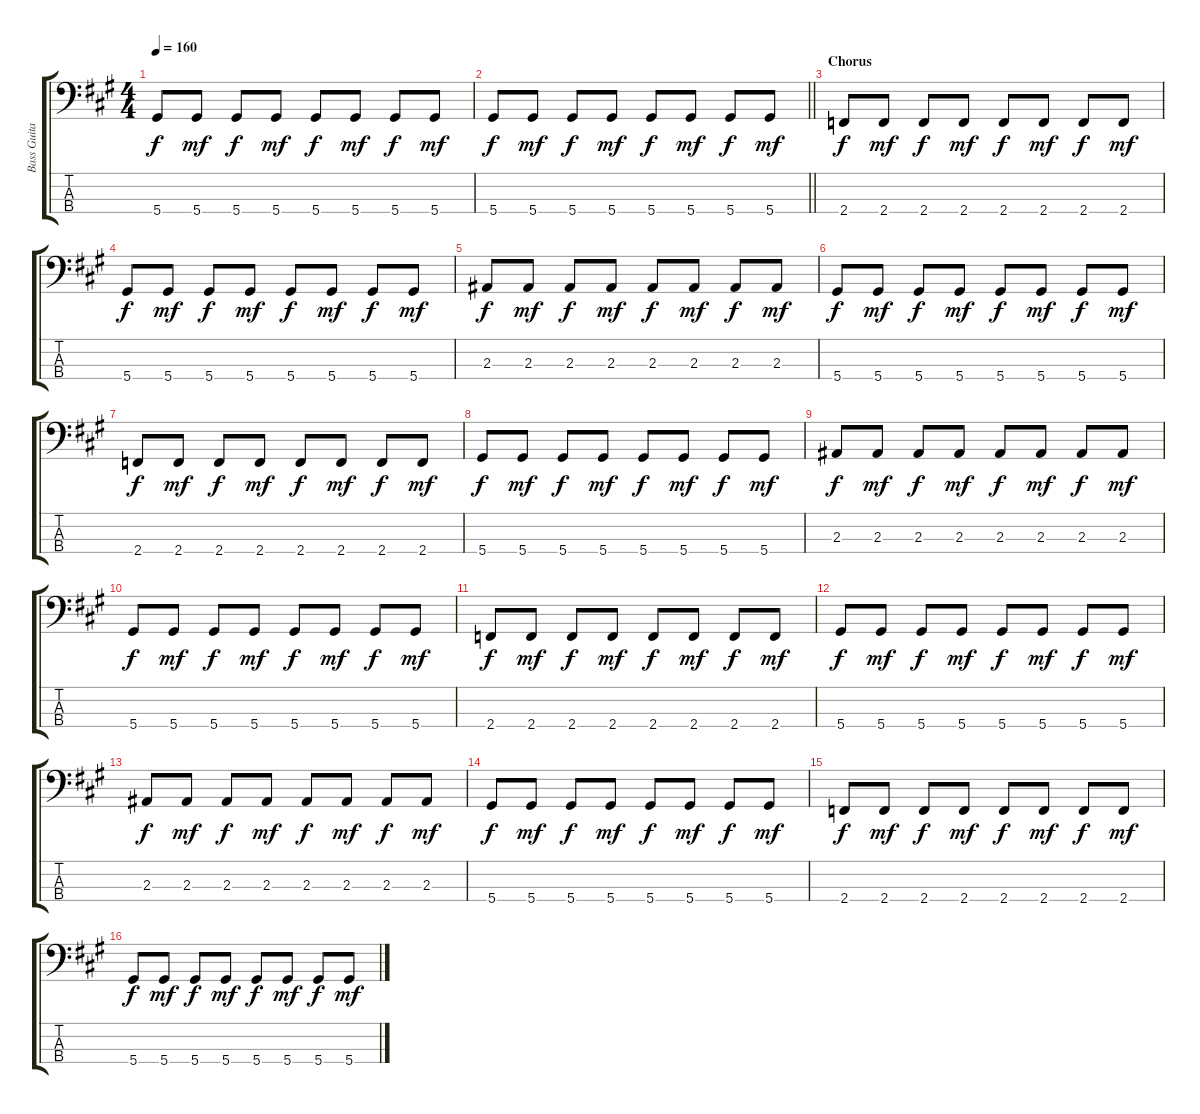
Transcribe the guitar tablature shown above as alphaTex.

\track ("Bass Guitar" "Bass Guita") {instrument electricbassfinger}
\staff {score tabs}
\tuning (Gb2 Db2 Ab1 Eb1) {hide}
\ts (4 4)
\tempo 160
\clef f4
\ks a
5.4.8{dy f} 5.4.8{dy mf} 5.4.8{dy f} 5.4.8{dy mf} 5.4.8{dy f} 5.4.8{dy mf} 5.4.8{dy f} 5.4.8{dy mf} |
\barLineRight lightlight
5.4.8{dy f} 5.4.8{dy mf} 5.4.8{dy f} 5.4.8{dy mf} 5.4.8{dy f} 5.4.8{dy mf} 5.4.8{dy f} 5.4.8{dy mf} |
\section ("" "Chorus")
2.4.8{dy f} 2.4.8{dy mf} 2.4.8{dy f} 2.4.8{dy mf} 2.4.8{dy f} 2.4.8{dy mf} 2.4.8{dy f} 2.4.8{dy mf} |
5.4.8{dy f} 5.4.8{dy mf} 5.4.8{dy f} 5.4.8{dy mf} 5.4.8{dy f} 5.4.8{dy mf} 5.4.8{dy f} 5.4.8{dy mf} |
2.3.8{dy f} 2.3.8{dy mf} 2.3.8{dy f} 2.3.8{dy mf} 2.3.8{dy f} 2.3.8{dy mf} 2.3.8{dy f} 2.3.8{dy mf} |
5.4.8{dy f} 5.4.8{dy mf} 5.4.8{dy f} 5.4.8{dy mf} 5.4.8{dy f} 5.4.8{dy mf} 5.4.8{dy f} 5.4.8{dy mf} |
2.4.8{dy f} 2.4.8{dy mf} 2.4.8{dy f} 2.4.8{dy mf} 2.4.8{dy f} 2.4.8{dy mf} 2.4.8{dy f} 2.4.8{dy mf} |
5.4.8{dy f} 5.4.8{dy mf} 5.4.8{dy f} 5.4.8{dy mf} 5.4.8{dy f} 5.4.8{dy mf} 5.4.8{dy f} 5.4.8{dy mf} |
2.3.8{dy f} 2.3.8{dy mf} 2.3.8{dy f} 2.3.8{dy mf} 2.3.8{dy f} 2.3.8{dy mf} 2.3.8{dy f} 2.3.8{dy mf} |
5.4.8{dy f} 5.4.8{dy mf} 5.4.8{dy f} 5.4.8{dy mf} 5.4.8{dy f} 5.4.8{dy mf} 5.4.8{dy f} 5.4.8{dy mf} |
2.4.8{dy f} 2.4.8{dy mf} 2.4.8{dy f} 2.4.8{dy mf} 2.4.8{dy f} 2.4.8{dy mf} 2.4.8{dy f} 2.4.8{dy mf} |
5.4.8{dy f} 5.4.8{dy mf} 5.4.8{dy f} 5.4.8{dy mf} 5.4.8{dy f} 5.4.8{dy mf} 5.4.8{dy f} 5.4.8{dy mf} |
2.3.8{dy f} 2.3.8{dy mf} 2.3.8{dy f} 2.3.8{dy mf} 2.3.8{dy f} 2.3.8{dy mf} 2.3.8{dy f} 2.3.8{dy mf} |
5.4.8{dy f} 5.4.8{dy mf} 5.4.8{dy f} 5.4.8{dy mf} 5.4.8{dy f} 5.4.8{dy mf} 5.4.8{dy f} 5.4.8{dy mf} |
2.4.8{dy f} 2.4.8{dy mf} 2.4.8{dy f} 2.4.8{dy mf} 2.4.8{dy f} 2.4.8{dy mf} 2.4.8{dy f} 2.4.8{dy mf} |
5.4.8{dy f} 5.4.8{dy mf} 5.4.8{dy f} 5.4.8{dy mf} 5.4.8{dy f} 5.4.8{dy mf} 5.4.8{dy f} 5.4.8{dy mf}
